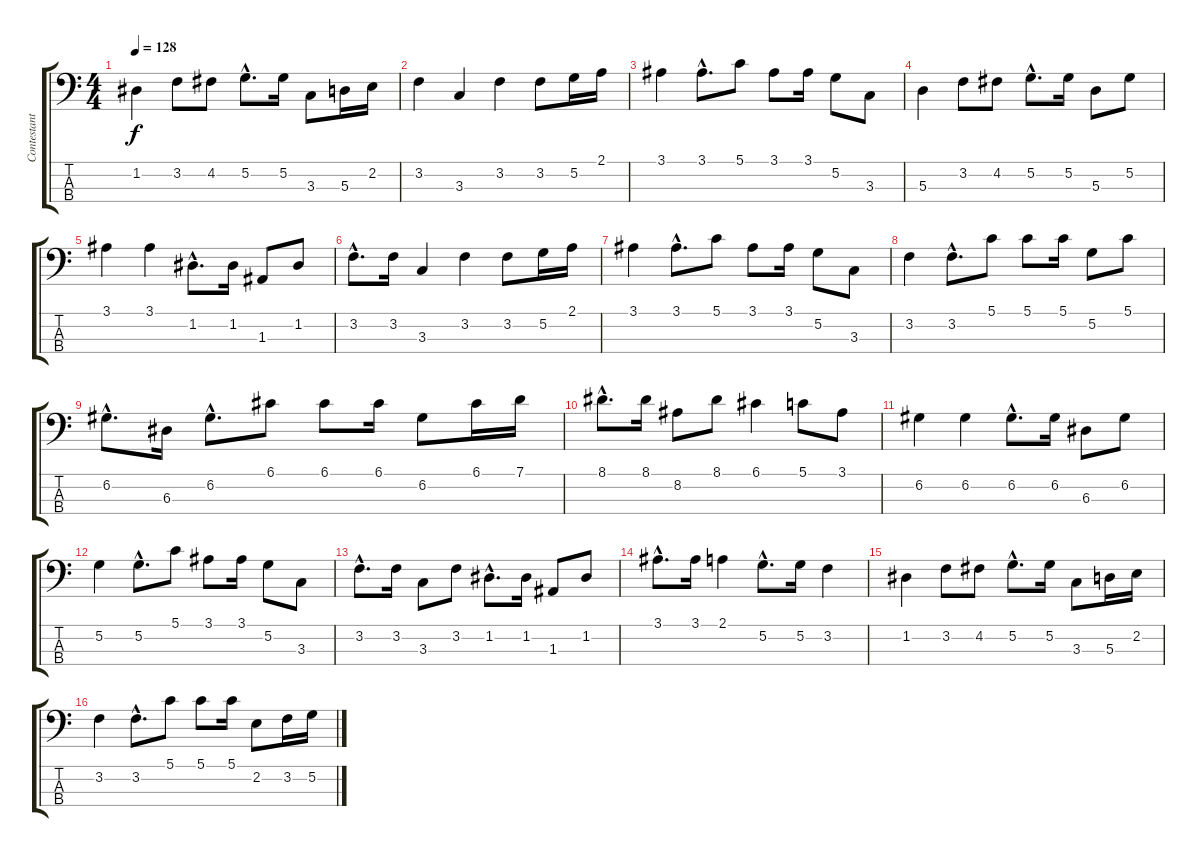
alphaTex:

\track ("Contestant #3" "Contestant") {instrument acousticbass}
\staff {score tabs}
\tuning (G2 D2 A1 E1) {hide}
\ts (4 4)
\tempo 128
\clef f4
\ks c
1.2.4{dy f} 3.2.8 4.2.8 5.2{hac}.8{d} 5.2.16 3.3.8 5.3.16 2.2.16 |
3.2.4 3.3.4 3.2.4 3.2.8 5.2.16 2.1.16 |
3.1.4 3.1{hac}.8{d} 5.1.8 3.1.8 3.1.16 5.2.8 3.3.8 |
5.3.4 3.2.8 4.2.8 5.2{hac}.8{d} 5.2.16 5.3.8 5.2.8 |
3.1.4 3.1.4 1.2{hac}.8{d} 1.2.16 1.3.8 1.2.8 |
3.2{hac}.8{d} 3.2.16 3.3.4 3.2.4 3.2.8 5.2.16 2.1.16 |
3.1.4 3.1{hac}.8{d} 5.1.8 3.1.8 3.1.16 5.2.8 3.3.8 |
3.2.4 3.2{hac}.8{d} 5.1.8 5.1.8 5.1.16 5.2.8 5.1.8 |
6.2{hac}.8{d} 6.3.16 6.2{hac}.8{d} 6.1.8 6.1.8 6.1.16 6.2.8 6.1.16 7.1.16 |
8.1{hac}.8{d} 8.1.16 8.2.8 8.1.8 6.1.4 5.1.8 3.1.8 |
6.2.4 6.2.4 6.2{hac}.8{d} 6.2.16 6.3.8 6.2.8 |
5.2.4 5.2{hac}.8{d} 5.1.8 3.1.8 3.1.16 5.2.8 3.3.8 |
3.2{hac}.8{d} 3.2.16 3.3.8 3.2.8 1.2{hac}.8{d} 1.2.16 1.3.8 1.2.8 |
3.1{hac}.8{d} 3.1.16 2.1.4 5.2{hac}.8{d} 5.2.16 3.2.4 |
1.2.4 3.2.8 4.2.8 5.2{hac}.8{d} 5.2.16 3.3.8 5.3.16 2.2.16 |
3.2.4 3.2{hac}.8{d} 5.1.8 5.1.8 5.1.16 2.2.8 3.2.16 5.2.16
